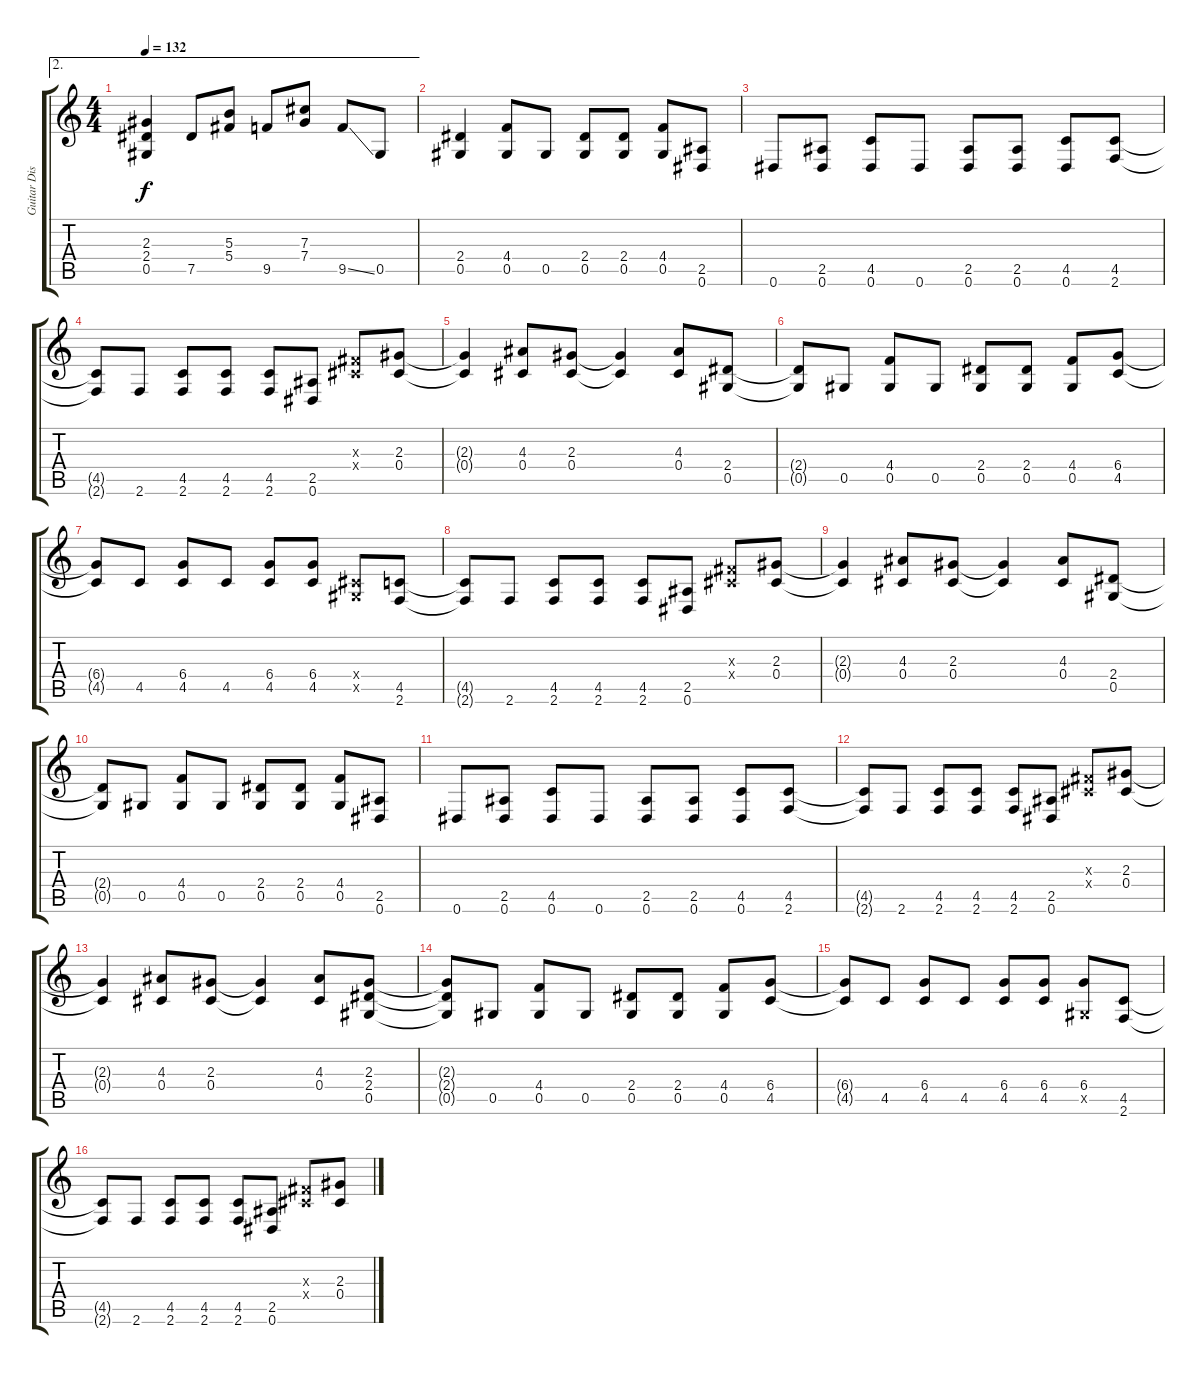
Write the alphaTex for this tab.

\track ("Guitar Disto" "Guitar Dis") {instrument distortionguitar}
\staff {score tabs}
\tuning (Eb4 Bb3 Gb3 Db3 Ab2 Eb2) {hide}
\ae 2
\ts (4 4)
\tempo 132
\clef g2
\ks c
(2.3 2.4 0.5).4{dy f} 7.5.8 (5.3 5.4).8 9.5.8 (7.3 7.4).8 9.5{ss}.8 0.5.8 |
(2.4 0.5).4 (4.4 0.5).8 0.5.8 (2.4 0.5).8 (2.4 0.5).8 (4.4 0.5).8 (2.5 0.6).8 |
0.6.8 (2.5 0.6).8 (4.5 0.6).8 0.6.8 (2.5 0.6).8 (2.5 0.6).8 (4.5 0.6).8 (4.5 2.6).8 |
(4.5{t} 2.6{t}).8 2.6.8 (4.5 2.6).8 (4.5 2.6).8 (4.5 2.6).8 (2.5 0.6).8 (0.3{x} 0.4{x}).8 (2.3 0.4).8 |
(2.3{t} 0.4{t}).4 (4.3 0.4).8 (2.3 0.4).8 (2.3{t} 0.4{t}).4 (4.3 0.4).8 (2.4 0.5).8 |
(2.4{t} 0.5{t}).8 0.5.8 (4.4 0.5).8 0.5.8 (2.4 0.5).8 (2.4 0.5).8 (4.4 0.5).8 (6.4 4.5).8 |
(6.4{t} 4.5{t}).8 4.5.8 (6.4 4.5).8 4.5.8 (6.4 4.5).8 (6.4 4.5).8 (0.4{x} 0.5{x}).8 (4.5 2.6).8 |
(4.5{t} 2.6{t}).8 2.6.8 (4.5 2.6).8 (4.5 2.6).8 (4.5 2.6).8 (2.5 0.6).8 (0.3{x} 0.4{x}).8 (2.3 0.4).8 |
(2.3{t} 0.4{t}).4 (4.3 0.4).8 (2.3 0.4).8 (2.3{t} 0.4{t}).4 (4.3 0.4).8 (2.4 0.5).8 |
(2.4{t} 0.5{t}).8 0.5.8 (4.4 0.5).8 0.5.8 (2.4 0.5).8 (2.4 0.5).8 (4.4 0.5).8 (2.5 0.6).8 |
0.6.8 (2.5 0.6).8 (4.5 0.6).8 0.6.8 (2.5 0.6).8 (2.5 0.6).8 (4.5 0.6).8 (4.5 2.6).8 |
(4.5{t} 2.6{t}).8 2.6.8 (4.5 2.6).8 (4.5 2.6).8 (4.5 2.6).8 (2.5 0.6).8 (0.3{x} 0.4{x}).8 (2.3 0.4).8 |
(2.3{t} 0.4{t}).4 (4.3 0.4).8 (2.3 0.4).8 (2.3{t} 0.4{t}).4 (4.3 0.4).8 (2.3 2.4 0.5).8 |
(2.3{t} 2.4{t} 0.5{t}).8 0.5.8 (4.4 0.5).8 0.5.8 (2.4 0.5).8 (2.4 0.5).8 (4.4 0.5).8 (6.4 4.5).8 |
(6.4{t} 4.5{t}).8 4.5.8 (6.4 4.5).8 4.5.8 (6.4 4.5).8 (6.4 4.5).8 (6.4 0.5{x}).8 (4.5 2.6).8 |
(4.5{t} 2.6{t}).8 2.6.8 (4.5 2.6).8 (4.5 2.6).8 (4.5 2.6).8 (2.5 0.6).8 (0.3{x} 0.4{x}).8 (2.3 0.4).8
